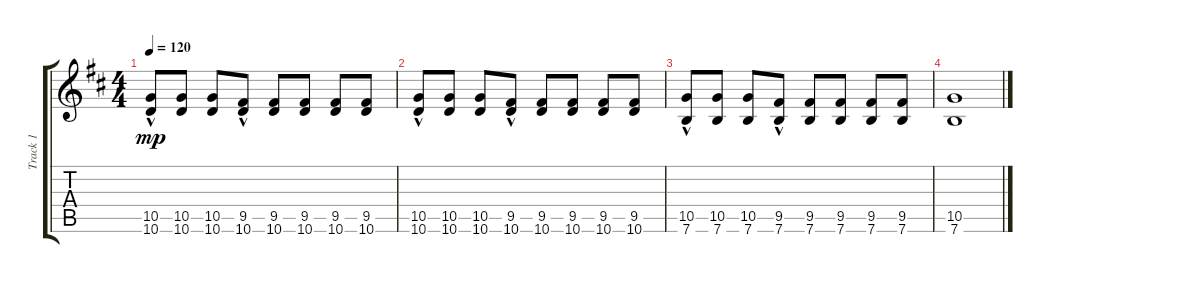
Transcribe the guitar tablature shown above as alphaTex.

\track ("Track 1" "Track 1") {instrument acousticguitarsteel}
\staff {score tabs}
\tuning (E4 B3 G3 D3 A2 E2) {hide}
\ts (4 4)
\tempo 120
\clef g2
\ks d
(10.5 10.6{hac}).8{dy mp} (10.5 10.6).8 (10.5 10.6).8 (9.5 10.6{hac}).8 (9.5 10.6).8 (9.5 10.6).8 (9.5 10.6).8 (9.5 10.6).8 |
(10.5 10.6{hac}).8 (10.5 10.6).8 (10.5 10.6).8 (9.5 10.6{hac}).8 (9.5 10.6).8 (9.5 10.6).8 (9.5 10.6).8 (9.5 10.6).8 |
(10.5 7.6{hac}).8 (10.5 7.6).8 (10.5 7.6).8 (9.5 7.6{hac}).8 (9.5 7.6).8 (9.5 7.6).8 (9.5 7.6).8 (9.5 7.6).8 |
(10.5 7.6).1
